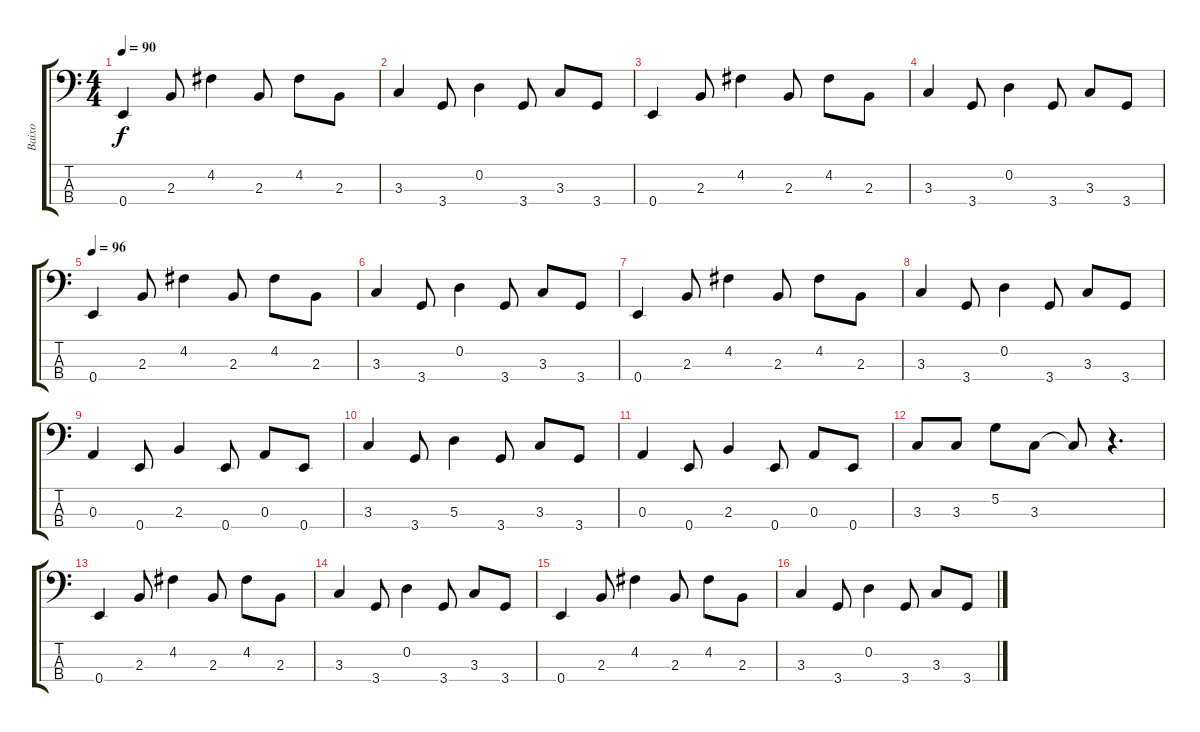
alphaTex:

\track ("Baixo" "Baixo") {instrument electricbassfinger}
\staff {score tabs}
\tuning (G2 D2 A1 E1) {hide}
\ts (4 4)
\tempo 90
\clef f4
\ks c
0.4.4{dy f} 2.3.8 4.2.4 2.3.8 4.2.8 2.3.8 |
3.3.4 3.4.8 0.2.4 3.4.8 3.3.8 3.4.8 |
0.4.4 2.3.8 4.2.4 2.3.8 4.2.8 2.3.8 |
3.3.4 3.4.8 0.2.4 3.4.8 3.3.8 3.4.8 |
\tempo 96
0.4.4 2.3.8 4.2.4 2.3.8 4.2.8 2.3.8 |
3.3.4 3.4.8 0.2.4 3.4.8 3.3.8 3.4.8 |
0.4.4 2.3.8 4.2.4 2.3.8 4.2.8 2.3.8 |
3.3.4 3.4.8 0.2.4 3.4.8 3.3.8 3.4.8 |
0.3.4 0.4.8 2.3.4 0.4.8 0.3.8 0.4.8 |
3.3.4 3.4.8 5.3.4 3.4.8 3.3.8 3.4.8 |
0.3.4 0.4.8 2.3.4 0.4.8 0.3.8 0.4.8 |
3.3.8 3.3.8 5.2.8 3.3.8 3.3{t}.8 r.4{d} |
0.4.4 2.3.8 4.2.4 2.3.8 4.2.8 2.3.8 |
3.3.4 3.4.8 0.2.4 3.4.8 3.3.8 3.4.8 |
0.4.4 2.3.8 4.2.4 2.3.8 4.2.8 2.3.8 |
3.3.4 3.4.8 0.2.4 3.4.8 3.3.8 3.4.8
